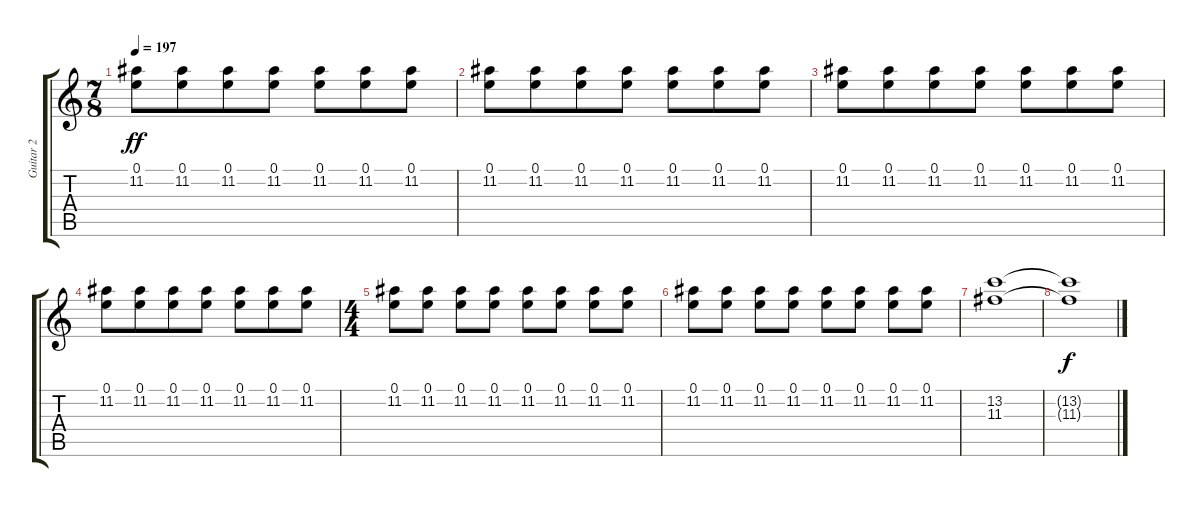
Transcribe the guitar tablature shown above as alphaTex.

\track ("Guitar 2" "Guitar 2") {instrument acousticguitarsteel}
\staff {score tabs}
\tuning (E4 B3 G3 D3 A2 E2) {hide}
\ts (7 8)
\tempo 197
\clef g2
\ks c
(0.1 11.2).8{dy ff} (0.1 11.2).8 (0.1 11.2).8 (0.1 11.2).8 (0.1 11.2).8 (0.1 11.2).8 (0.1 11.2).8 |
(0.1 11.2).8 (0.1 11.2).8 (0.1 11.2).8 (0.1 11.2).8 (0.1 11.2).8 (0.1 11.2).8 (0.1 11.2).8 |
(0.1 11.2).8 (0.1 11.2).8 (0.1 11.2).8 (0.1 11.2).8 (0.1 11.2).8 (0.1 11.2).8 (0.1 11.2).8 |
(0.1 11.2).8 (0.1 11.2).8 (0.1 11.2).8 (0.1 11.2).8 (0.1 11.2).8 (0.1 11.2).8 (0.1 11.2).8 |
\ts (4 4)
(0.1 11.2).8 (0.1 11.2).8 (0.1 11.2).8 (0.1 11.2).8 (0.1 11.2).8 (0.1 11.2).8 (0.1 11.2).8 (0.1 11.2).8 |
(0.1 11.2).8 (0.1 11.2).8 (0.1 11.2).8 (0.1 11.2).8 (0.1 11.2).8 (0.1 11.2).8 (0.1 11.2).8 (0.1 11.2).8 |
(13.2 11.3).1 |
(13.2{t} 11.3{t}).1{dy f volume 14}
